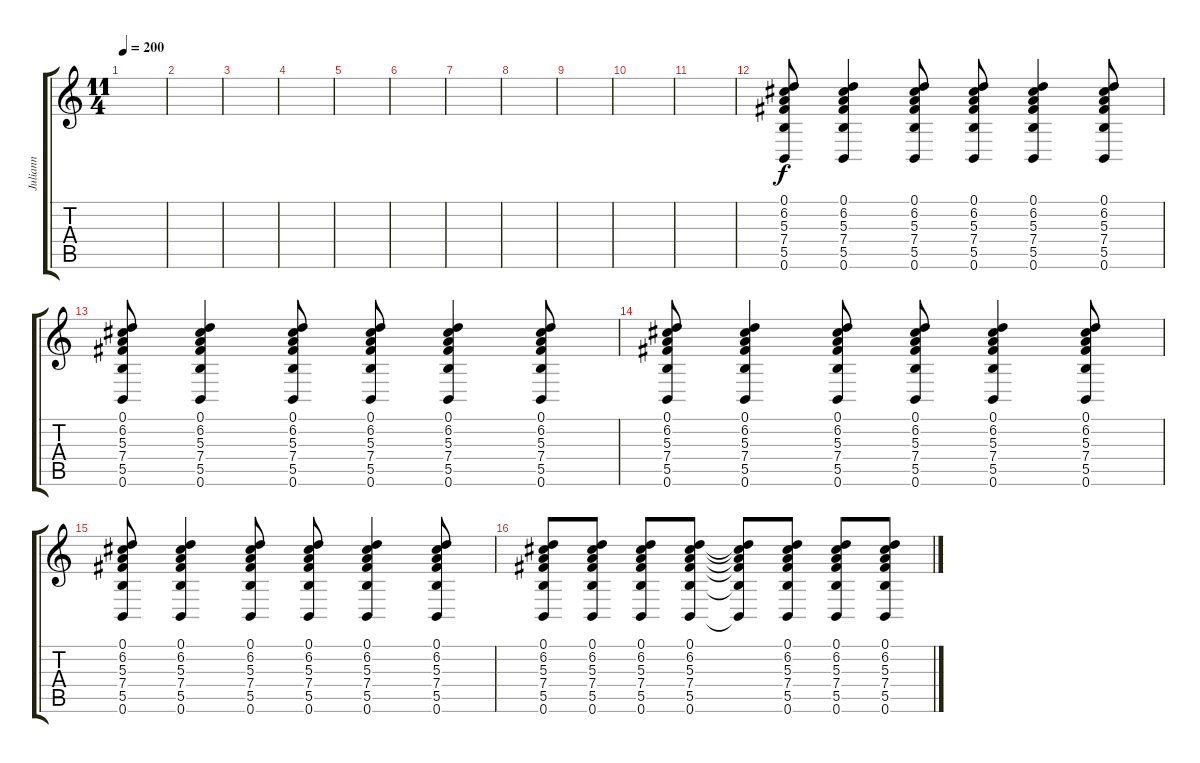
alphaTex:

\track ("Juliann" "Juliann") {instrument overdrivenguitar}
\staff {score tabs}
\tuning (Db4 Ab3 E3 B2 Gb2 B1) {hide}
\ts (11 4)
\tempo 200
\clef g2
\ks c
|
|
|
|
|
|
|
|
|
|
|
(0.1 6.2 5.3 7.4 5.5 0.6).8 (0.1 6.2 5.3 7.4 5.5 0.6).4 (0.1 6.2 5.3 7.4 5.5 0.6).8 (0.1 6.2 5.3 7.4 5.5 0.6).8 (0.1 6.2 5.3 7.4 5.5 0.6).4 (0.1 6.2 5.3 7.4 5.5 0.6).8 |
(0.1 6.2 5.3 7.4 5.5 0.6).8 (0.1 6.2 5.3 7.4 5.5 0.6).4 (0.1 6.2 5.3 7.4 5.5 0.6).8 (0.1 6.2 5.3 7.4 5.5 0.6).8 (0.1 6.2 5.3 7.4 5.5 0.6).4 (0.1 6.2 5.3 7.4 5.5 0.6).8 |
(0.1 6.2 5.3 7.4 5.5 0.6).8 (0.1 6.2 5.3 7.4 5.5 0.6).4 (0.1 6.2 5.3 7.4 5.5 0.6).8 (0.1 6.2 5.3 7.4 5.5 0.6).8 (0.1 6.2 5.3 7.4 5.5 0.6).4 (0.1 6.2 5.3 7.4 5.5 0.6).8 |
(0.1 6.2 5.3 7.4 5.5 0.6).8 (0.1 6.2 5.3 7.4 5.5 0.6).4 (0.1 6.2 5.3 7.4 5.5 0.6).8 (0.1 6.2 5.3 7.4 5.5 0.6).8 (0.1 6.2 5.3 7.4 5.5 0.6).4 (0.1 6.2 5.3 7.4 5.5 0.6).8 |
(0.1 6.2 5.3 7.4 5.5 0.6).8 (0.1 6.2 5.3 7.4 5.5 0.6).8 (0.1 6.2 5.3 7.4 5.5 0.6).8 (0.1 6.2 5.3 7.4 5.5 0.6).8 (0.1{t} 6.2{t} 5.3{t} 7.4{t} 5.5{t} 0.6{t}).8 (0.1 6.2 5.3 7.4 5.5 0.6).8 (0.1 6.2 5.3 7.4 5.5 0.6).8 (0.1 6.2 5.3 7.4 5.5 0.6).8
